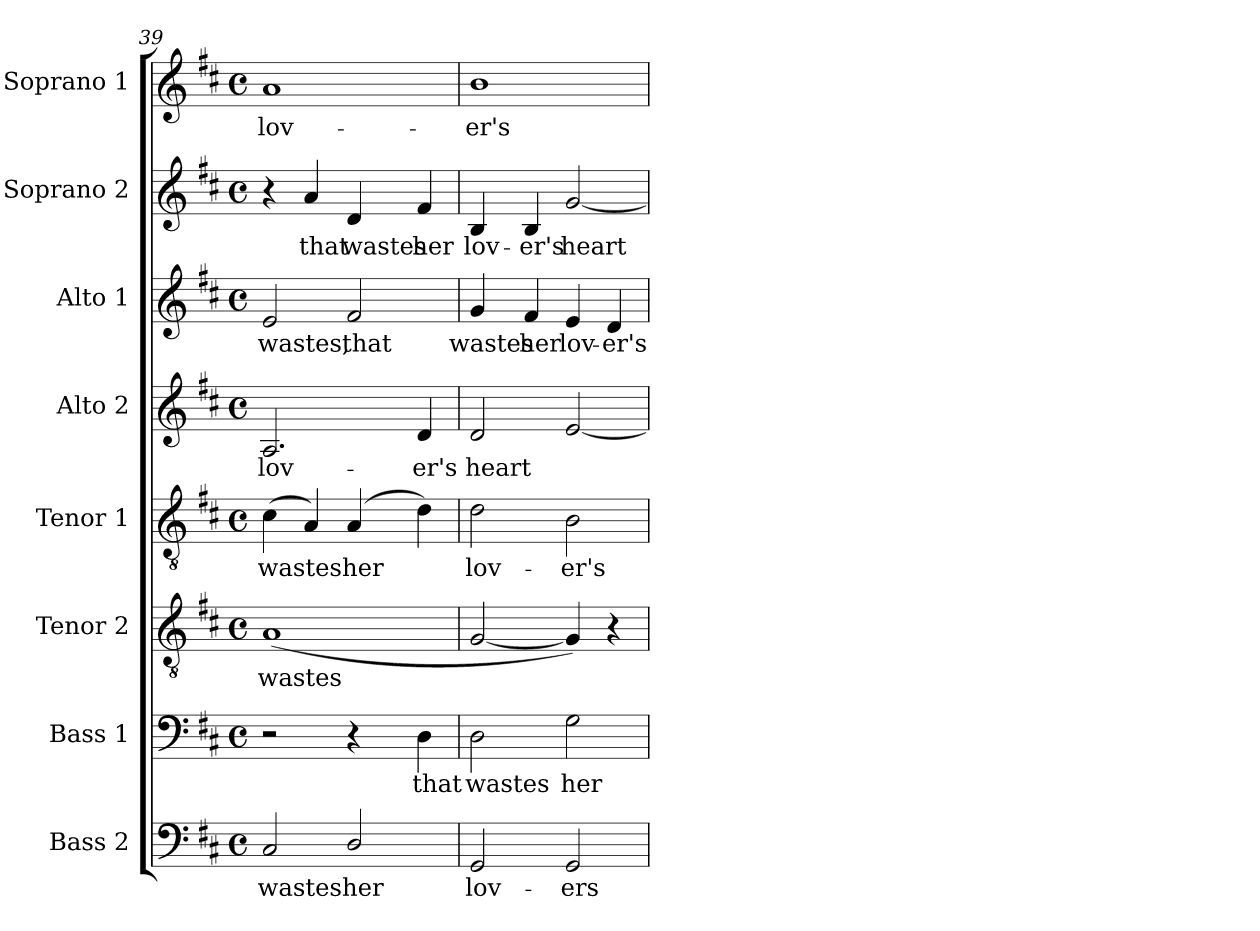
**kern	**text	**kern	**text	**kern	**text	**kern	**text	**kern	**text	**kern	**text	**kern	**text	**kern	**text
*part8	*part8	*part7	*part7	*part6	*part6	*part5	*part5	*part4	*part4	*part3	*part3	*part2	*part2	*part1	*part1
*staff8	*staff8	*staff7	*staff7	*staff6	*staff6	*staff5	*staff5	*staff4	*staff4	*staff3	*staff3	*staff2	*staff2	*staff1	*staff1
*I"Bass 2	*	*I"Bass 1	*	*I"Tenor 2	*	*I"Tenor 1	*	*I"Alto 2	*	*I"Alto 1	*	*I"Soprano 2	*	*I"Soprano 1	*
*I'B2.	*	*I'B1.	*	*I'T2.	*	*I'T1.	*	*I'A2.	*	*I'A1.	*	*I'S2.	*	*I'S1.	*
*clefF4	*	*clefF4	*	*clefGv2	*	*clefGv2	*	*clefG2	*	*clefG2	*	*clefG2	*	*clefG2	*
*	*	*	*	*ITrd7c12	*	*ITrd7c12	*	*	*	*	*	*	*	*	*
*k[f#c#]	*	*k[f#c#]	*	*k[f#c#]	*	*k[f#c#]	*	*k[f#c#]	*	*k[f#c#]	*	*k[f#c#]	*	*k[f#c#]	*
*D:	*	*D:	*	*D:	*	*D:	*	*D:	*	*D:	*	*D:	*	*D:	*
*M4/4	*	*M4/4	*	*M4/4	*	*M4/4	*	*M4/4	*	*M4/4	*	*M4/4	*	*M4/4	*
*met(c)	*	*met(c)	*	*met(c)	*	*met(c)	*	*met(c)	*	*met(c)	*	*met(c)	*	*met(c)	*
=39	=39	=39	=39	=39	=39	=39	=39	=39	=39	=39	=39	=39	=39	=39	=39
!	!LO:LY:b:color=#000000	!	!	!	!	!	!	!	!	!	!	!	!	!	!
!	!	!	!	!	!LO:LY:b:color=#000000	!	!	!	!	!	!	!	!	!	!
!	!	!	!	!	!	!	!LO:LY:b:color=#000000	!	!	!	!	!	!	!	!
!	!	!	!	!	!	!	!	!	!LO:LY:b:color=#000000	!	!	!	!	!	!
!	!	!	!	!	!	!	!	!	!	!	!LO:LY:b:color=#000000	!	!	!	!
!	!	!	!	!	!	!	!	!	!	!	!	!	!	!	!LO:LY:b:color=#000000
2C#i/	wastes	2r	.	(1AAi	wastes	(4C#i\	wastes	2.Ai/	lov-	2ei/	wastes,	4r	.	1ai	lov-
!	!	!	!	!	!	!	!	!	!	!	!	!	!LO:LY:b:color=#000000	!	!
.	.	.	.	.	.	4AAi/)	.	.	.	.	.	4ai/	that	.	.
!	!LO:LY:b:color=#000000	!	!	!	!	!	!	!	!	!	!	!	!	!	!
!	!	!	!	!	!	!	!LO:LY:b:color=#000000	!	!	!	!	!	!	!	!
!	!	!	!	!	!	!	!	!	!	!	!LO:LY:b:color=#000000	!	!	!	!
!	!	!	!	!	!	!	!	!	!	!	!	!	!LO:LY:b:color=#000000	!	!
2Di/	her	4r	.	.	.	(4AAi/	her	.	.	2f#i/	that	4di/	wastes	.	.
!	!	!	!LO:LY:b:color=#000000	!	!	!	!	!	!	!	!	!	!	!	!
!	!	!	!	!	!	!	!	!	!LO:LY:b:color=#000000	!	!	!	!	!	!
!	!	!	!	!	!	!	!	!	!	!	!	!	!LO:LY:b:color=#000000	!	!
.	.	4Di\	that	.	.	4Di\)	.	4di/	-er's	.	.	4f#i/	her	.	.
=40	=40	=40	=40	=40	=40	=40	=40	=40	=40	=40	=40	=40	=40	=40	=40
!	!LO:LY:b:color=#000000	!	!	!	!	!	!	!	!	!	!	!	!	!	!
!	!	!	!LO:LY:b:color=#000000	!	!	!	!	!	!	!	!	!	!	!	!
!	!	!	!	!	!	!	!LO:LY:b:color=#000000	!	!	!	!	!	!	!	!
!	!	!	!	!	!	!	!	!	!LO:LY:b:color=#000000	!	!	!	!	!	!
!	!	!	!	!	!	!	!	!	!	!	!LO:LY:b:color=#000000	!	!	!	!
!	!	!	!	!	!	!	!	!	!	!	!	!	!LO:LY:b:color=#000000	!	!
!	!	!	!	!	!	!	!	!	!	!	!	!	!	!	!LO:LY:b:color=#000000
2GGi/	lov-	2Di\	wastes	[2GGi/	.	2Di\	lov-	2di/	heart	4gi/	wastes	4Bi/	lov-	1bi	-er's
!	!	!	!	!	!	!	!	!	!	!	!LO:LY:b:color=#000000	!	!	!	!
!	!	!	!	!	!	!	!	!	!	!	!	!	!LO:LY:b:color=#000000	!	!
.	.	.	.	.	.	.	.	.	.	4f#i/	her	4Bi/	-er's	.	.
!	!LO:LY:b:color=#000000	!	!	!	!	!	!	!	!	!	!	!	!	!	!
!	!	!	!LO:LY:b:color=#000000	!	!	!	!	!	!	!	!	!	!	!	!
!	!	!	!	!	!	!	!LO:LY:b:color=#000000	!	!	!	!	!	!	!	!
!	!	!	!	!	!	!	!	!	!	!	!LO:LY:b:color=#000000	!	!	!	!
!	!	!	!	!	!	!	!	!	!	!	!	!	!LO:LY:b:color=#000000	!	!
2GGi/	-ers	2Gi\	her	4GGi/])	.	2BBi\	-er's	[2ei/	.	4ei/	lov-	[2gi/	heart	.	.
!	!	!	!	!	!	!	!	!	!	!	!LO:LY:b:color=#000000	!	!	!	!
.	.	.	.	4r	.	.	.	.	.	4di/	-er's	.	.	.	.
=	=	=	=	=	=	=	=	=	=	=	=	=	=	=	=
*-	*-	*-	*-	*-	*-	*-	*-	*-	*-	*-	*-	*-	*-	*-	*-
